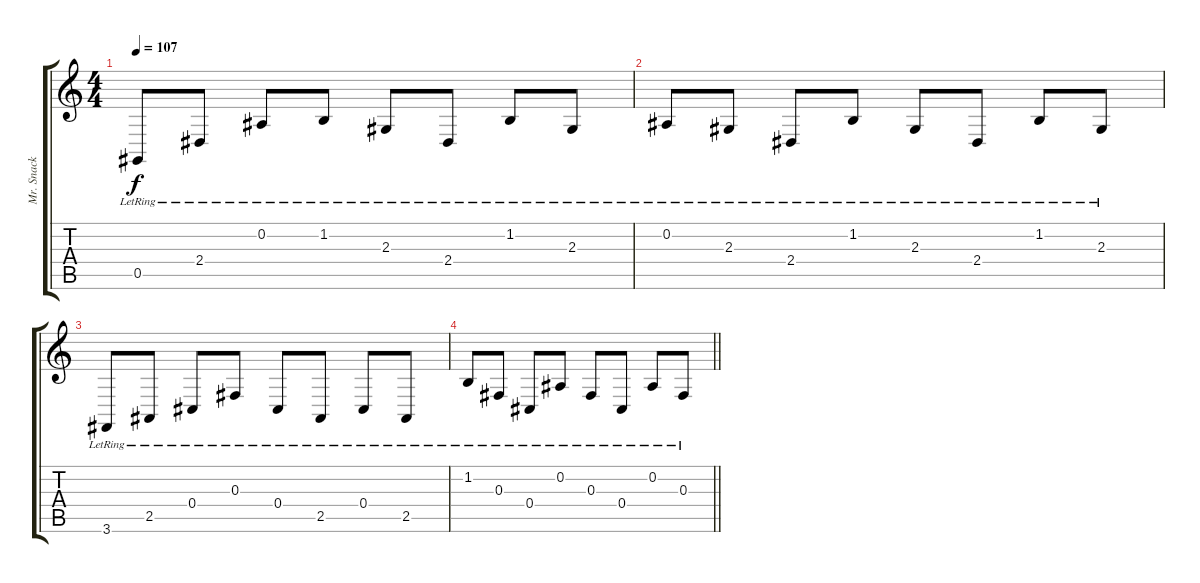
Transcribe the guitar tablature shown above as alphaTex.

\track ("Mr. Snack" "Mr. Snack") {instrument acousticgrandpiano}
\staff {score tabs}
\tuning (Eb4 Bb3 Gb3 Db3 Ab2 Eb2) {hide}
\ts (4 4)
\tempo 107
\clef g2
\ks c
0.5{lr}.8{dy f} 2.4{lr}.8 0.2{lr}.8 1.2{lr}.8 2.3{lr}.8 2.4{lr}.8 1.2{lr}.8 2.3{lr}.8 |
0.2{lr}.8 2.3{lr}.8 2.4{lr}.8 1.2{lr}.8 2.3{lr}.8 2.4{lr}.8 1.2{lr}.8 2.3{lr}.8 |
3.6{lr}.8 2.5{lr}.8 0.4{lr}.8 0.3{lr}.8 0.4{lr}.8 2.5{lr}.8 0.4{lr}.8 2.5{lr}.8 |
\barLineRight lightlight
1.2{lr}.8 0.3{lr}.8 0.4{lr}.8 0.2{lr}.8 0.3{lr}.8 0.4{lr}.8 0.2{lr}.8 0.3{lr}.8
